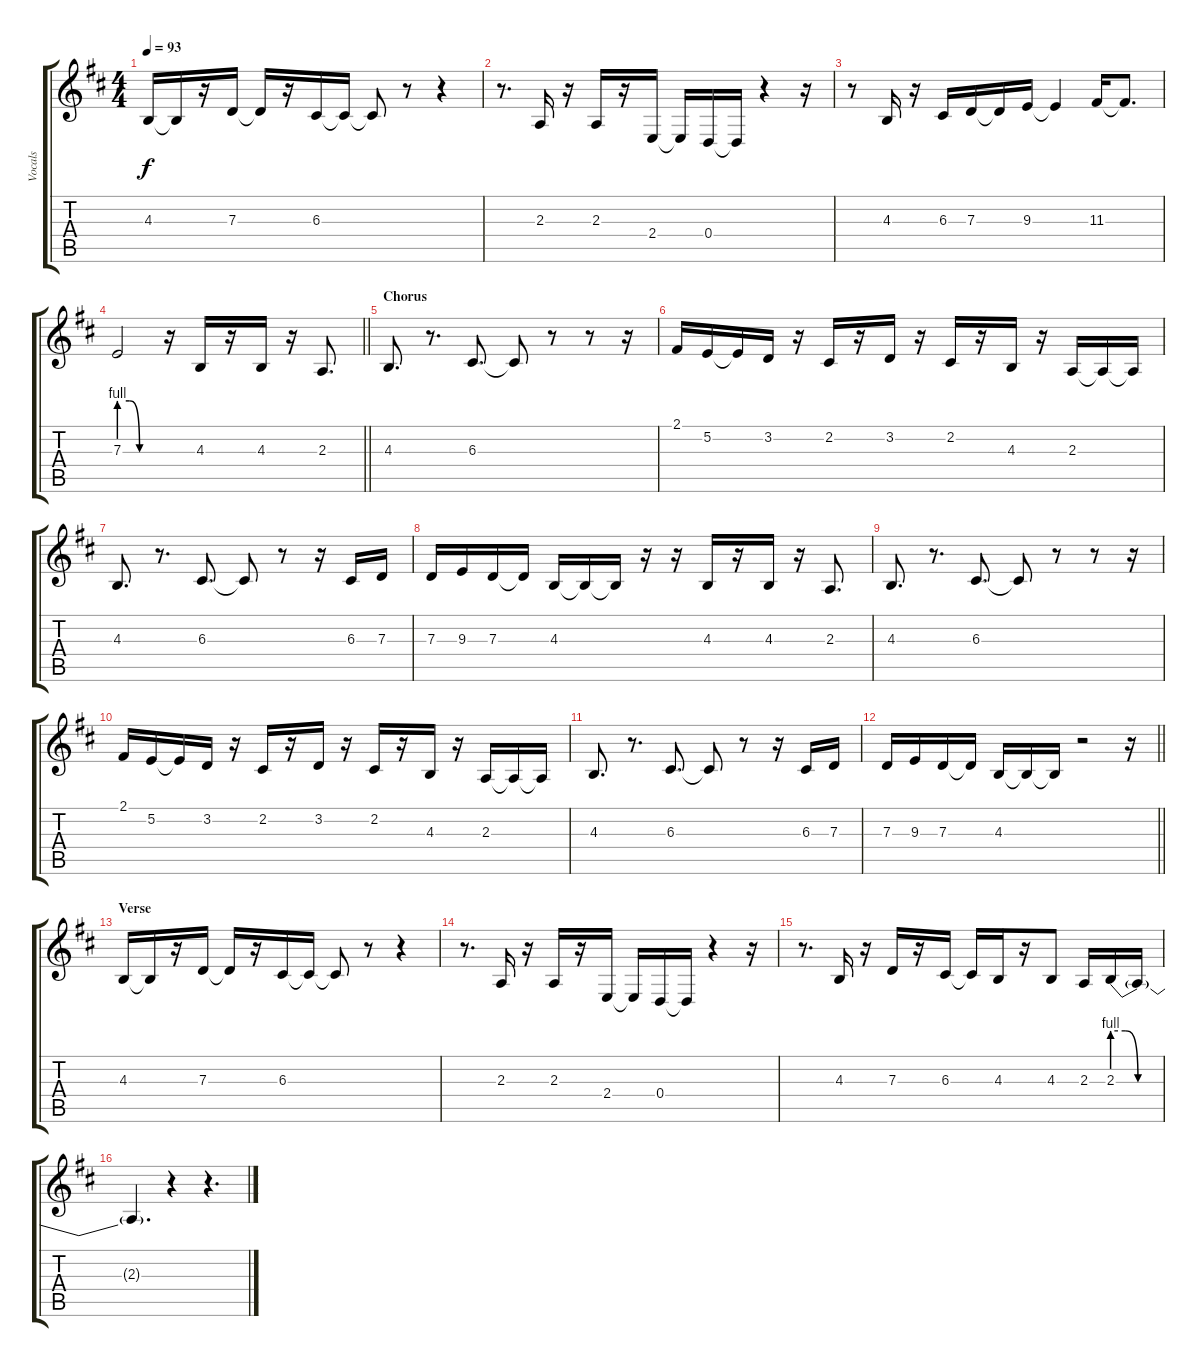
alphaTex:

\track ("Vocals" "Vocals") {instrument altosax}
\staff {score tabs}
\tuning (E4 B3 G3 D3 A2 E2) {hide}
\ts (4 4)
\tempo 93
\clef g2
\ks d
4.3.16{dy f} 4.3{t}.16 r.16 7.3.16 7.3{t}.16 r.16 6.3.16 6.3{t}.16 6.3{t}.8 r.8 r.4 |
r.8{d} 2.3.16 r.16 2.3.16 r.16 2.4.16 2.4{t}.16 0.4.16 0.4{t}.16 r.4 r.16 |
r.8 4.3.16 r.16 6.3.16 7.3.16 7.3{t}.16 9.3.16 9.3{t}.4 11.3.16 11.3{t}.8{d} |
\barLineRight lightlight
7.3{be (custom 0 4 15 4 30 0 60 0)}.2 r.16 4.3.16 r.16 4.3.16 r.16 2.3.8{d} |
\section ("" "Chorus")
4.3.8{d} r.8{d} 6.3.8{d} 6.3{t}.8 r.8 r.8 r.16 |
2.1.16 5.2.16 5.2{t}.16 3.2.16 r.16 2.2.16 r.16 3.2.16 r.16 2.2.16 r.16 4.3.16 r.16 2.3.16 2.3{t}.16 2.3{t}.16 |
4.3.8{d} r.8{d} 6.3.8{d} 6.3{t}.8 r.8 r.16 6.3.16 7.3.16 |
7.3.16 9.3.16 7.3.16 7.3{t}.16 4.3.16 4.3{t}.16 4.3{t}.16 r.16 r.16 4.3.16 r.16 4.3.16 r.16 2.3.8{d} |
4.3.8{d} r.8{d} 6.3.8{d} 6.3{t}.8 r.8 r.8 r.16 |
2.1.16 5.2.16 5.2{t}.16 3.2.16 r.16 2.2.16 r.16 3.2.16 r.16 2.2.16 r.16 4.3.16 r.16 2.3.16 2.3{t}.16 2.3{t}.16 |
4.3.8{d} r.8{d} 6.3.8{d} 6.3{t}.8 r.8 r.16 6.3.16 7.3.16 |
\barLineRight lightlight
7.3.16 9.3.16 7.3.16 7.3{t}.16 4.3.16 4.3{t}.16 4.3{t}.16 r.2 r.16 |
\section ("" "Verse")
4.3.16 4.3{t}.16 r.16 7.3.16 7.3{t}.16 r.16 6.3.16 6.3{t}.16 6.3{t}.8 r.8 r.4 |
r.8{d} 2.3.16 r.16 2.3.16 r.16 2.4.16 2.4{t}.16 0.4.16 0.4{t}.16 r.4 r.16 |
r.8{d} 4.3.16 r.16 7.3.16 r.16 6.3.16 6.3{t}.16 4.3.16 r.16 4.3.8 2.3.16 2.3{be (custom 0 4 15 4 30 0 60 0)}.16 2.3{t}.16 |
2.3{t}.4{d} r.4 r.4{d}
